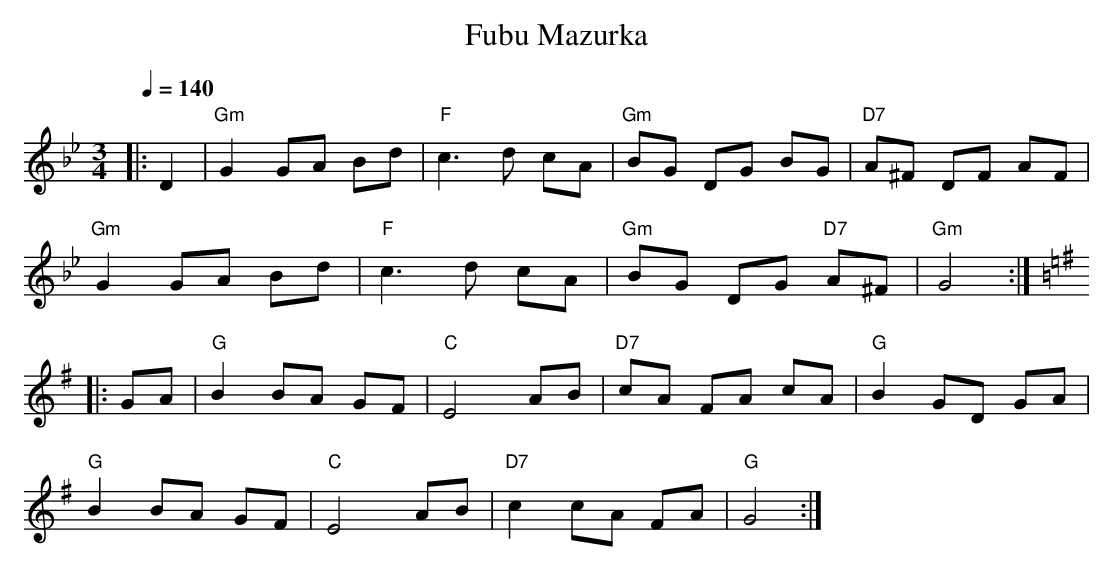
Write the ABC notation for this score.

X:1
T:Fubu Mazurka
M:3/4
L:1/8
Q:1/4=140
K:Gm
|:D2|"Gm"G2 GA Bd|"F"c3 d cA|"Gm"BG DG BG|"D7"A^F DF AF|!
"Gm"G2 GA Bd|"F"c3 d cA|"Gm"BG DG "D7"A^F|"Gm"G4:|!
K:G
|:GA|"G"B2 BA GF|"C"E4 AB|"D7"cA FA cA|"G"B2 GD GA|!
"G"B2 BA GF|"C"E4 AB|"D7"c2 cA FA|"G"G4:|
